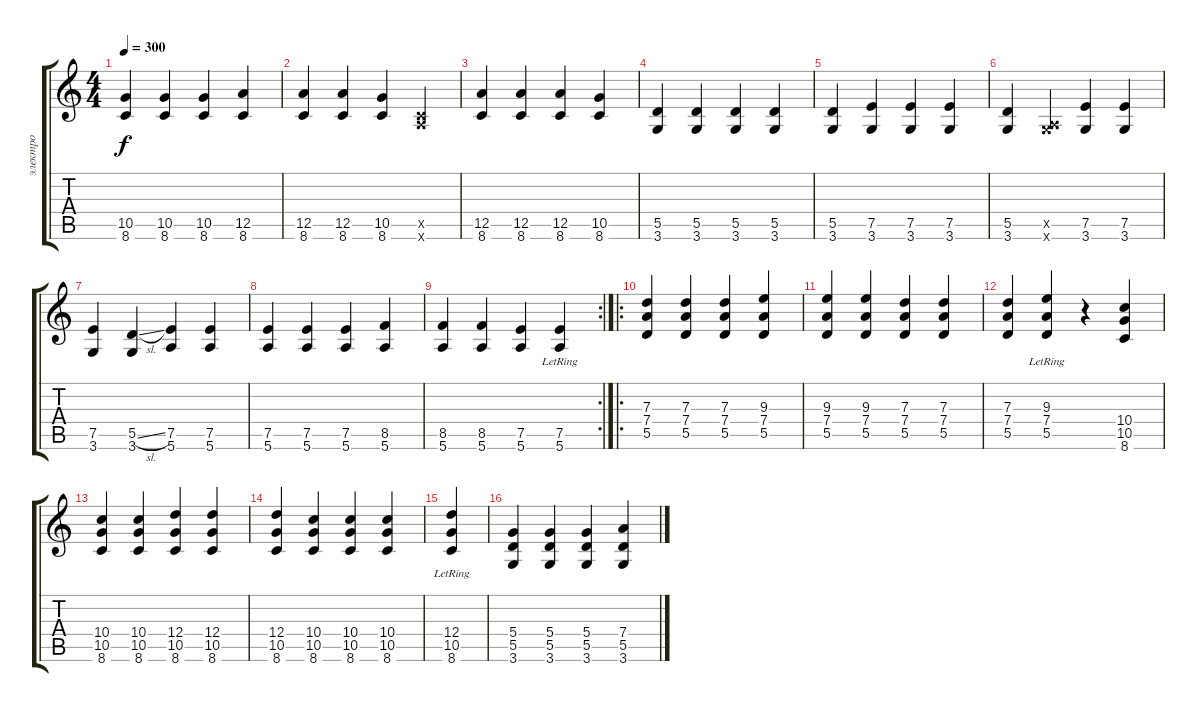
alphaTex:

\track ("электро" "электро") {instrument overdrivenguitar}
\staff {score tabs}
\tuning (E4 B3 G3 D3 A2 E2) {hide}
\ts (4 4)
\tempo 300
\clef g2
\ks c
(10.5 8.6).4{dy f} (10.5 8.6).4 (10.5 8.6).4 (12.5 8.6).4 |
(12.5 8.6).4 (12.5 8.6).4 (10.5 8.6).4 (0.5{x} 8.6{x}).4 |
(12.5 8.6).4 (12.5 8.6).4 (12.5 8.6).4 (10.5 8.6).4 |
(5.5 3.6).4 (5.5 3.6).4 (5.5 3.6).4 (5.5 3.6).4 |
(5.5 3.6).4 (7.5 3.6).4 (7.5 3.6).4 (7.5 3.6).4 |
(5.5 3.6).4 (0.5{x} 3.6{x}).4 (7.5 3.6).4 (7.5 3.6).4 |
(7.5 3.6).4 (5.5{sl} 3.6).4 (7.5 5.6).4 (7.5 5.6).4 |
(7.5 5.6).4 (7.5 5.6).4 (7.5 5.6).4 (8.5 5.6).4 |
\rc 2
(8.5 5.6).4 (8.5 5.6).4 (7.5 5.6).4 (7.5{lr} 5.6).4 |
\ro
(7.3 7.4 5.5).4 (7.3 7.4 5.5).4 (7.3 7.4 5.5).4 (9.3 7.4 5.5).4 |
(9.3 7.4 5.5).4 (9.3 7.4 5.5).4 (7.3 7.4 5.5).4 (7.3 7.4 5.5).4 |
(7.3 7.4 5.5).4 (9.3{lr} 7.4 5.5).4 r.4 (10.4 10.5 8.6).4 |
(10.4 10.5 8.6).4 (10.4 10.5 8.6).4 (12.4 10.5 8.6).4 (12.4 10.5 8.6).4 |
(12.4 10.5 8.6).4 (10.4 10.5 8.6).4 (10.4 10.5 8.6).4 (10.4 10.5 8.6).4 |
(12.4 10.5{lr} 8.6).4 |
(5.4 5.5 3.6).4 (5.4 5.5 3.6).4 (5.4 5.5 3.6).4 (7.4 5.5 3.6).4
